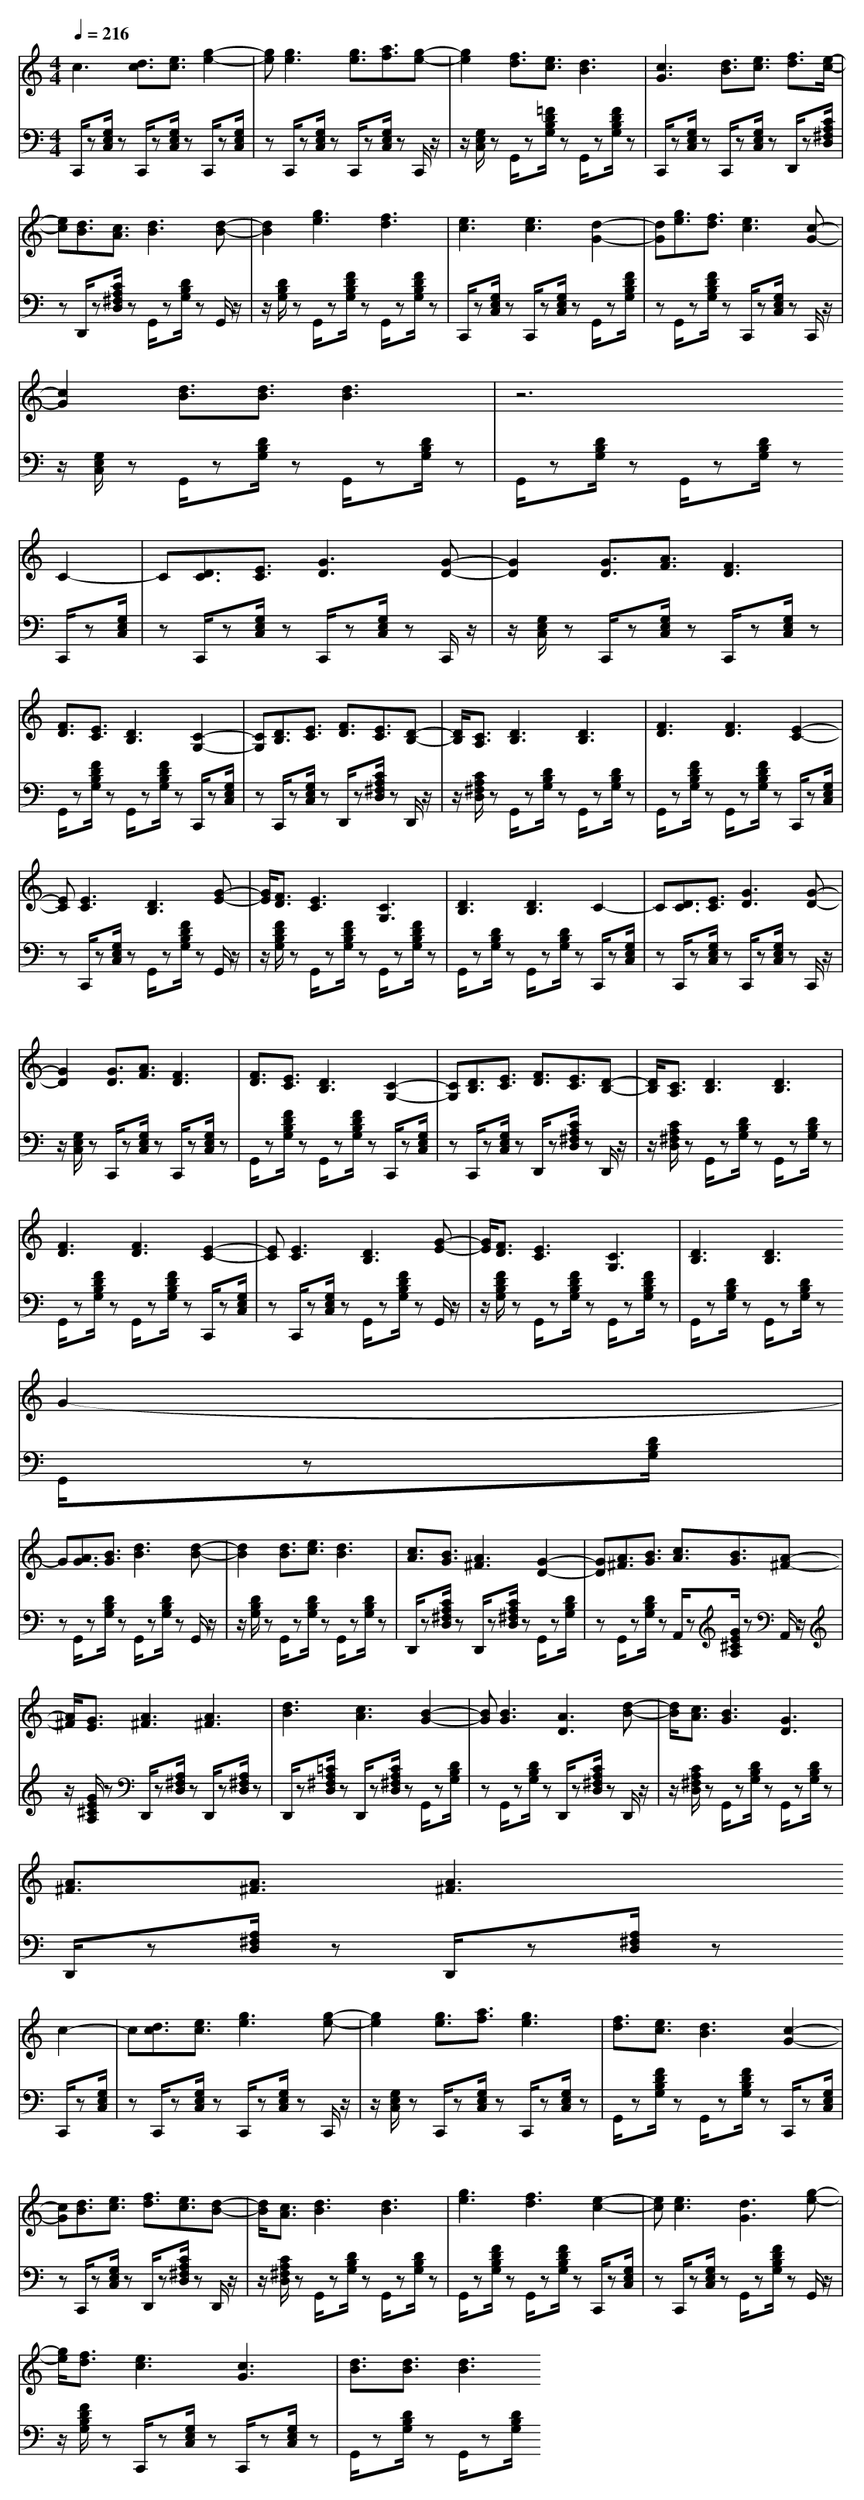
X:1
T:
M: 4/4
L: 1/8
Q:1/4=216
K:C % 0 sharps
V:1
c3[d3/2c3/2][e3/2c3/2] [g2-e2-]|[ge][g3e3] [g3/2e3/2][a3/2f3/2][g-e-]|[g2e2] [f3/2d3/2][e3/2c3/2][d3B3]|[c3G3][d3/2B3/2][e3/2c3/2] [f3/2d3/2][e/2-c/2-]|
[ec][d3/2B3/2][c3/2A3/2] [d3B3][d-B-]|[d2B2] [g3e3][f3d3]|[e3c3][e3c3] [d2-G2-]|[dG][g3/2e3/2][f3/2d3/2] [e3c3][c-G-]|
[c2G2] [d3/2B3/2][d3/2B3/2][d3B3]|z6
C2-|C[D3/2C3/2][E3/2C3/2] [G3D3][G-D-]|[G2D2] [G3/2D3/2][A3/2F3/2][F3D3]|
[F3/2D3/2][E3/2C3/2][D3B,3] [C2-G,2-]|[CG,][D3/2B,3/2][E3/2C3/2] [F3/2D3/2][E3/2C3/2][D-B,-]|[D/2B,/2][C3/2A,3/2] [D3B,3][D3B,3]|[F3D3][F3D3] [E2-C2-]|
[EC][E3C3] [D3B,3][G-E-]|[G/2E/2][F3/2D3/2] [E3C3][C3G,3]|[D3B,3][D3B,3] C2-|C[D3/2C3/2][E3/2C3/2] [G3D3][G-D-]|
[G2D2] [G3/2D3/2][A3/2F3/2][F3D3]|[F3/2D3/2][E3/2C3/2][D3B,3] [C2-G,2-]|[CG,][D3/2B,3/2][E3/2C3/2] [F3/2D3/2][E3/2C3/2][D-B,-]|[D/2B,/2][C3/2A,3/2] [D3B,3][D3B,3]|
[F3D3][F3D3] [E2-C2-]|[EC][E3C3] [D3B,3][G-E-]|[G/2E/2][F3/2D3/2] [E3C3][C3G,3]|[D3B,3][D3B,3]
G2-|
G[A3/2G3/2][B3/2G3/2] [d3B3][d-B-]|[d2B2] [d3/2B3/2][e3/2c3/2][d3B3]|[c3/2A3/2][B3/2G3/2][A3^F3] [G2-D2-]|[GD][A3/2^F3/2][B3/2G3/2] [c3/2A3/2][B3/2G3/2][A-^F-]|
[A/2^F/2][G3/2E3/2] [A3^F3][A3^F3]|[d3B3][c3A3] [B2-G2-]|[BG][B3G3] [A3D3][d-B-]|[d/2B/2][c3/2A3/2] [B3G3][G3D3]|
[A3/2^F3/2][A3/2^F3/2][A3^F3]
c2-|c[d3/2c3/2][e3/2c3/2] [g3e3][g-e-]|[g2e2] [g3/2e3/2][a3/2f3/2][g3e3]|[f3/2d3/2][e3/2c3/2][d3B3] [c2-G2-]|
[cG][d3/2B3/2][e3/2c3/2] [f3/2d3/2][e3/2c3/2][d-B-]|[d/2B/2][c3/2A3/2] [d3B3][d3B3]|[g3e3][f3d3] [e2-c2-]|[ec][e3c3] [d3G3][g-e-]|
[g/2e/2][f3/2d3/2] [e3c3][c3G3]|[d3/2B3/2][d3/2B3/2][d3B3]
V:2
C,,/2z[G,/2E,/2C,/2] zC,,/2z[G,/2E,/2C,/2]z C,,/2z[G,/2E,/2C,/2]|zC,,/2z[G,/2E,/2C,/2]z C,,/2z[G,/2E,/2C,/2] zC,,/2z/2|z/2[G,/2E,/2C,/2]z G,,/2z[=F/2D/2B,/2G,/2] zG,,/2z[F/2D/2B,/2G,/2]z|C,,/2z[G,/2E,/2C,/2] zC,,/2z[G,/2E,/2C,/2]z D,,/2z[C/2A,/2^F,/2D,/2]|
zD,,/2z[C/2A,/2^F,/2D,/2]z G,,/2z[D/2B,/2G,/2] zG,,/2z/2|z/2[D/2B,/2G,/2]z G,,/2z[F/2D/2B,/2G,/2] zG,,/2z[F/2D/2B,/2G,/2]z|C,,/2z[G,/2E,/2C,/2] zC,,/2z[G,/2E,/2C,/2]z G,,/2z[F/2D/2B,/2G,/2]|zG,,/2z[F/2D/2B,/2G,/2]z C,,/2z[G,/2E,/2C,/2] zC,,/2z/2|
z/2[G,/2E,/2C,/2]z G,,/2z[D/2B,/2G,/2] zG,,/2z[D/2B,/2G,/2]z|G,,/2z[D/2B,/2G,/2] zG,,/2z[D/2B,/2G,/2]z
C,,/2z[G,/2E,/2C,/2]|zC,,/2z[G,/2E,/2C,/2]z C,,/2z[G,/2E,/2C,/2] zC,,/2z/2|z/2[G,/2E,/2C,/2]z C,,/2z[G,/2E,/2C,/2] zC,,/2z[G,/2E,/2C,/2]z|
G,,/2z[F/2D/2B,/2G,/2] zG,,/2z[F/2D/2B,/2G,/2]z C,,/2z[G,/2E,/2C,/2]|zC,,/2z[G,/2E,/2C,/2]z D,,/2z[C/2A,/2^F,/2D,/2] zD,,/2z/2|z/2[C/2A,/2^F,/2D,/2]z G,,/2z[D/2B,/2G,/2] zG,,/2z[D/2B,/2G,/2]z|G,,/2z[F/2D/2B,/2G,/2] zG,,/2z[F/2D/2B,/2G,/2]z C,,/2z[G,/2E,/2C,/2]|
zC,,/2z[G,/2E,/2C,/2]z G,,/2z[F/2D/2B,/2G,/2] zG,,/2z/2|z/2[F/2D/2B,/2G,/2]z G,,/2z[F/2D/2B,/2G,/2] zG,,/2z[F/2D/2B,/2G,/2]z|G,,/2z[D/2B,/2G,/2] zG,,/2z[D/2B,/2G,/2]z C,,/2z[G,/2E,/2C,/2]|zC,,/2z[G,/2E,/2C,/2]z C,,/2z[G,/2E,/2C,/2] zC,,/2z/2|
z/2[G,/2E,/2C,/2]z C,,/2z[G,/2E,/2C,/2] zC,,/2z[G,/2E,/2C,/2]z|G,,/2z[F/2D/2B,/2G,/2] zG,,/2z[F/2D/2B,/2G,/2]z C,,/2z[G,/2E,/2C,/2]|zC,,/2z[G,/2E,/2C,/2]z D,,/2z[C/2A,/2^F,/2D,/2] zD,,/2z/2|z/2[C/2A,/2^F,/2D,/2]z G,,/2z[D/2B,/2G,/2] zG,,/2z[D/2B,/2G,/2]z|
G,,/2z[F/2D/2B,/2G,/2] zG,,/2z[F/2D/2B,/2G,/2]z C,,/2z[G,/2E,/2C,/2]|zC,,/2z[G,/2E,/2C,/2]z G,,/2z[F/2D/2B,/2G,/2] zG,,/2z/2|z/2[F/2D/2B,/2G,/2]z G,,/2z[F/2D/2B,/2G,/2] zG,,/2z[F/2D/2B,/2G,/2]z|G,,/2z[D/2B,/2G,/2] zG,,/2z[D/2B,/2G,/2]z
G,,/2z[D/2B,/2G,/2]|
zG,,/2z[D/2B,/2G,/2]z G,,/2z[D/2B,/2G,/2] zG,,/2z/2|z/2[D/2B,/2G,/2]z G,,/2z[D/2B,/2G,/2] zG,,/2z[D/2B,/2G,/2]z|D,,/2z[C/2A,/2^F,/2D,/2] zD,,/2z[C/2A,/2^F,/2D,/2]z G,,/2z[D/2B,/2G,/2]|zG,,/2z[D/2B,/2G,/2]z A,,/2z[G/2E/2^C/2A,/2] zA,,/2z/2|
z/2[G/2E/2^C/2A,/2]z D,,/2z[A,/2^F,/2D,/2] zD,,/2z[A,/2^F,/2D,/2]z|D,,/2z[=C/2A,/2^F,/2D,/2] zD,,/2z[C/2A,/2^F,/2D,/2]z G,,/2z[D/2B,/2G,/2]|zG,,/2z[D/2B,/2G,/2]z D,,/2z[C/2A,/2^F,/2D,/2] zD,,/2z/2|z/2[C/2A,/2^F,/2D,/2]z G,,/2z[D/2B,/2G,/2] zG,,/2z[D/2B,/2G,/2]z|
D,,/2z[A,/2^F,/2D,/2] zD,,/2z[A,/2^F,/2D,/2]z
C,,/2z[G,/2E,/2C,/2]|zC,,/2z[G,/2E,/2C,/2]z C,,/2z[G,/2E,/2C,/2] zC,,/2z/2|z/2[G,/2E,/2C,/2]z C,,/2z[G,/2E,/2C,/2] zC,,/2z[G,/2E,/2C,/2]z|G,,/2z[F/2D/2B,/2G,/2] zG,,/2z[F/2D/2B,/2G,/2]z C,,/2z[G,/2E,/2C,/2]|
zC,,/2z[G,/2E,/2C,/2]z D,,/2z[C/2A,/2^F,/2D,/2] zD,,/2z/2|z/2[C/2A,/2^F,/2D,/2]z G,,/2z[D/2B,/2G,/2] zG,,/2z[D/2B,/2G,/2]z|G,,/2z[F/2D/2B,/2G,/2] zG,,/2z[F/2D/2B,/2G,/2]z C,,/2z[G,/2E,/2C,/2]|zC,,/2z[G,/2E,/2C,/2]z G,,/2z[F/2D/2B,/2G,/2] zG,,/2z/2|
z/2[F/2D/2B,/2G,/2]z C,,/2z[G,/2E,/2C,/2] zC,,/2z[G,/2E,/2C,/2]z|G,,/2z[D/2B,/2G,/2] zG,,/2z[D/2B,/2G,/2]
